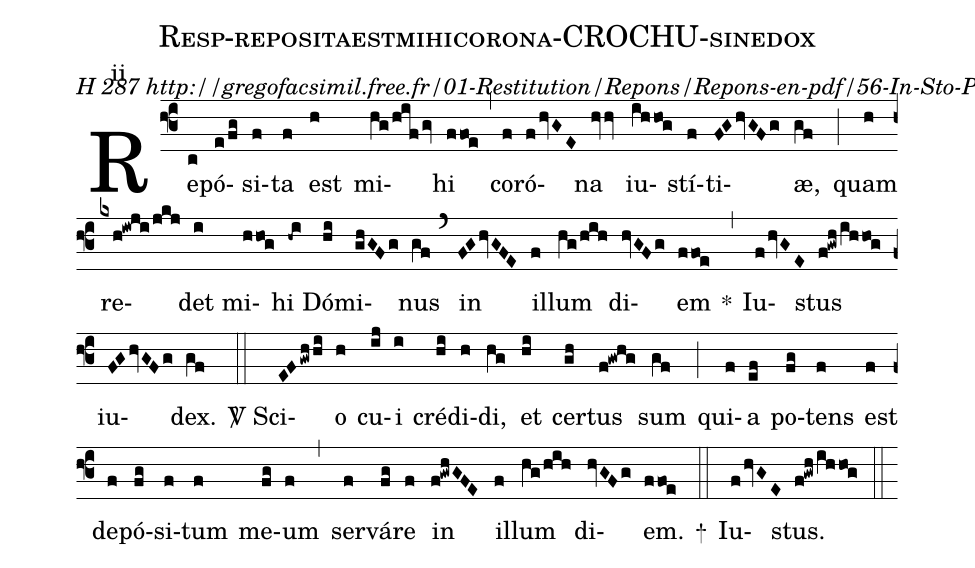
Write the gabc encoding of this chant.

name: Resp-repositaestmihicorona-CROCHU-sinedox;
commentary: H 287 http://gregofacsimil.free.fr/01-Restitution/Repons/Repons-en-pdf/56-In-Sto-Paulo/04-Reposita-est-mihi-corona.pdf;
annotation: ii;
%%
(f3) Re(c)pó(e/fg)si(f)ta(f) est(h) mi(hg/hif/gv)hi(ffoe) (,)
co(f)ró(f/hvGE)na(hvv) iu(ihhog)stí(f)ti(FGhvGFg)æ,(gf) (;)
quam(h) re(kxh!iwji/jkj)det(i) mi(hhog)hi(-hi) Dó(hi)mi(ghGFg)nus(gf) (`)
in(FGhvGFE) il(f)lum(hg/hih) di(hvGFg)em(ffoe) *(,)
Iu(f/hvGE)stus(f!gwh/ihhog) iu(FGhvGFg)dex.(gf) (::)
<sp>V/</sp> Sci(EFgwhhi)o(h) cu(ij)i(i) cré(hi)di(h)di,(hg) et(hi) cer(gh)tus(f!gwhg) sum(gf) (;)
qui(f)a(ef) po(fg)tens(f) est(f) de(f)pó(fg)si(f)tum(f) me(fg)um(f) (,)
ser(f)vá(fg)re(f) in(f!gwhGFE) il(f)lum(hg/hih) di(hvGFg)em.(ffoe)
+(::)
Iu(f/hvGE)stus.(f!gwh/ihhog) (::)
